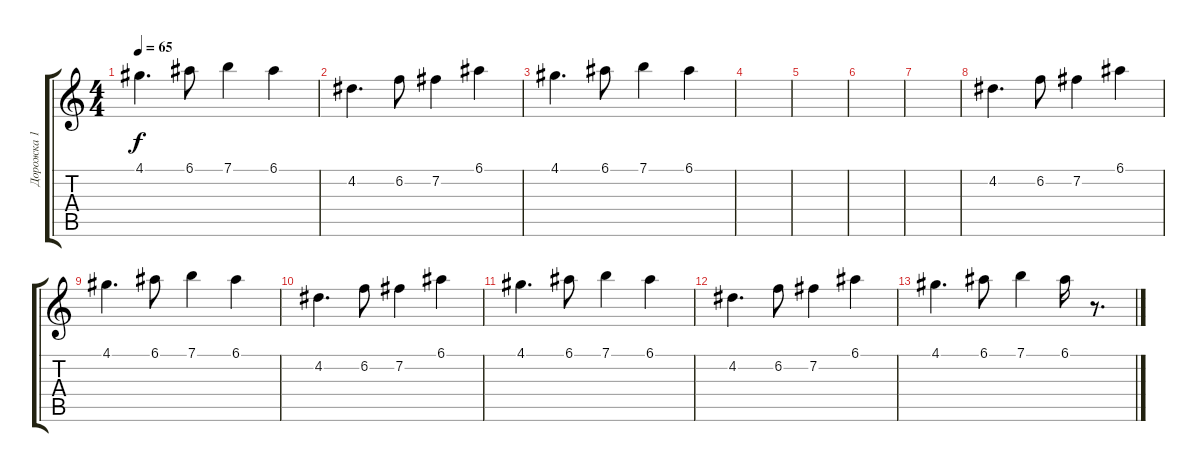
\track ("Дорожка 1" "Дорожка 1") {instrument overdrivenguitar}
\staff {score tabs}
\tuning (E4 B3 G3 D3 A2 E2) {hide}
\ts (4 4)
\tempo 65
\clef g2
\ks c
4.1.4{d dy f} 6.1.8 7.1.4 6.1.4 |
4.2.4{d} 6.2.8 7.2.4 6.1.4 |
4.1.4{d} 6.1.8 7.1.4 6.1.4 |
|
|
|
|
4.2.4{d} 6.2.8 7.2.4 6.1.4 |
4.1.4{d} 6.1.8 7.1.4 6.1.4 |
4.2.4{d} 6.2.8 7.2.4 6.1.4 |
4.1.4{d} 6.1.8 7.1.4 6.1.4 |
4.2.4{d} 6.2.8 7.2.4 6.1.4 |
4.1.4{d} 6.1.8 7.1.4 6.1.16 r.8{d}
